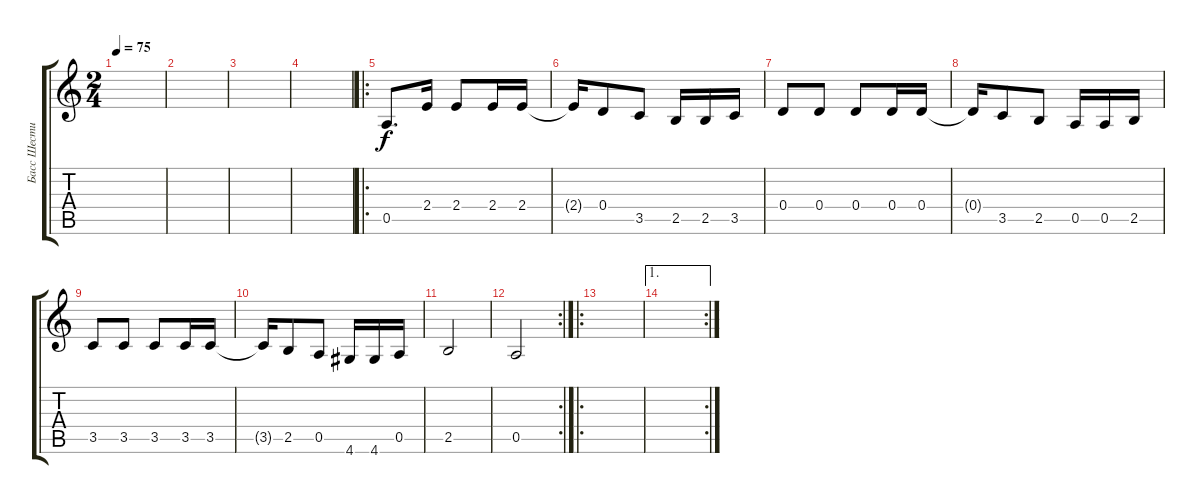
\track ("Басс Шестиструнка" "Басс Шести") {instrument acousticguitarsteel}
\staff {score tabs}
\tuning (E4 B3 G3 D3 A2 E2) {hide}
\ts (2 4)
\tempo 75
\clef g2
\ks c
|
|
|
|
\ro
0.5.8{d} 2.4.16 2.4.8 2.4.16 2.4.16 |
2.4{t}.16 0.4.8 3.5.8 2.5.16 2.5.16 3.5.16 |
0.4.8 0.4.8 0.4.8 0.4.16 0.4.16 |
0.4{t}.16 3.5.8 2.5.8 0.5.16 0.5.16 2.5.16 |
3.5.8 3.5.8 3.5.8 3.5.16 3.5.16 |
3.5{t}.16 2.5.8 0.5.8 4.6.16 4.6.16 0.5.16 |
2.5.2 |
\rc 2
0.5.2 |
\ro
|
\ae 1
\rc 2
